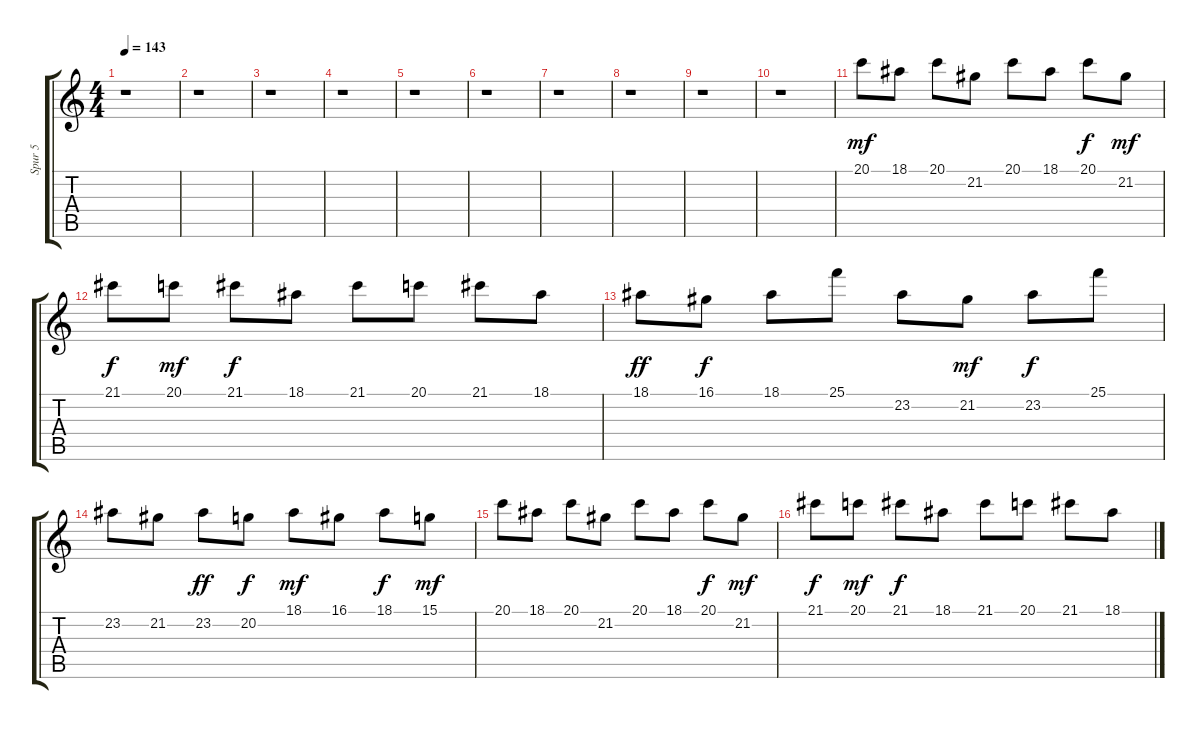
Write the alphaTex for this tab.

\track ("Spur 5" "Spur 5") {instrument honkytonkpiano}
\staff {score tabs}
\tuning (E4 B3 G3 D3 A2 E2) {hide}
\ts (4 4)
\tempo 143
\clef g2
\ks c
r.1{dy mf instrument honkytonkpiano} |
r.1 |
r.1 |
r.1 |
r.1 |
r.1 |
r.1 |
r.1 |
r.1 |
r.1 |
20.1.8 18.1.8 20.1.8 21.2.8 20.1.8 18.1.8 20.1.8{dy f} 21.2.8{dy mf} |
21.1.8{dy f} 20.1.8{dy mf} 21.1.8{dy f} 18.1.8 21.1.8 20.1.8 21.1.8 18.1.8 |
18.1.8{dy ff} 16.1.8{dy f} 18.1.8 25.1.8 23.2.8 21.2.8{dy mf} 23.2.8{dy f} 25.1.8 |
23.2.8 21.2.8 23.2.8{dy ff} 20.2.8{dy f} 18.1.8{dy mf} 16.1.8 18.1.8{dy f} 15.1.8{dy mf} |
20.1.8 18.1.8 20.1.8 21.2.8 20.1.8 18.1.8 20.1.8{dy f} 21.2.8{dy mf} |
21.1.8{dy f} 20.1.8{dy mf} 21.1.8{dy f} 18.1.8 21.1.8 20.1.8 21.1.8 18.1.8
